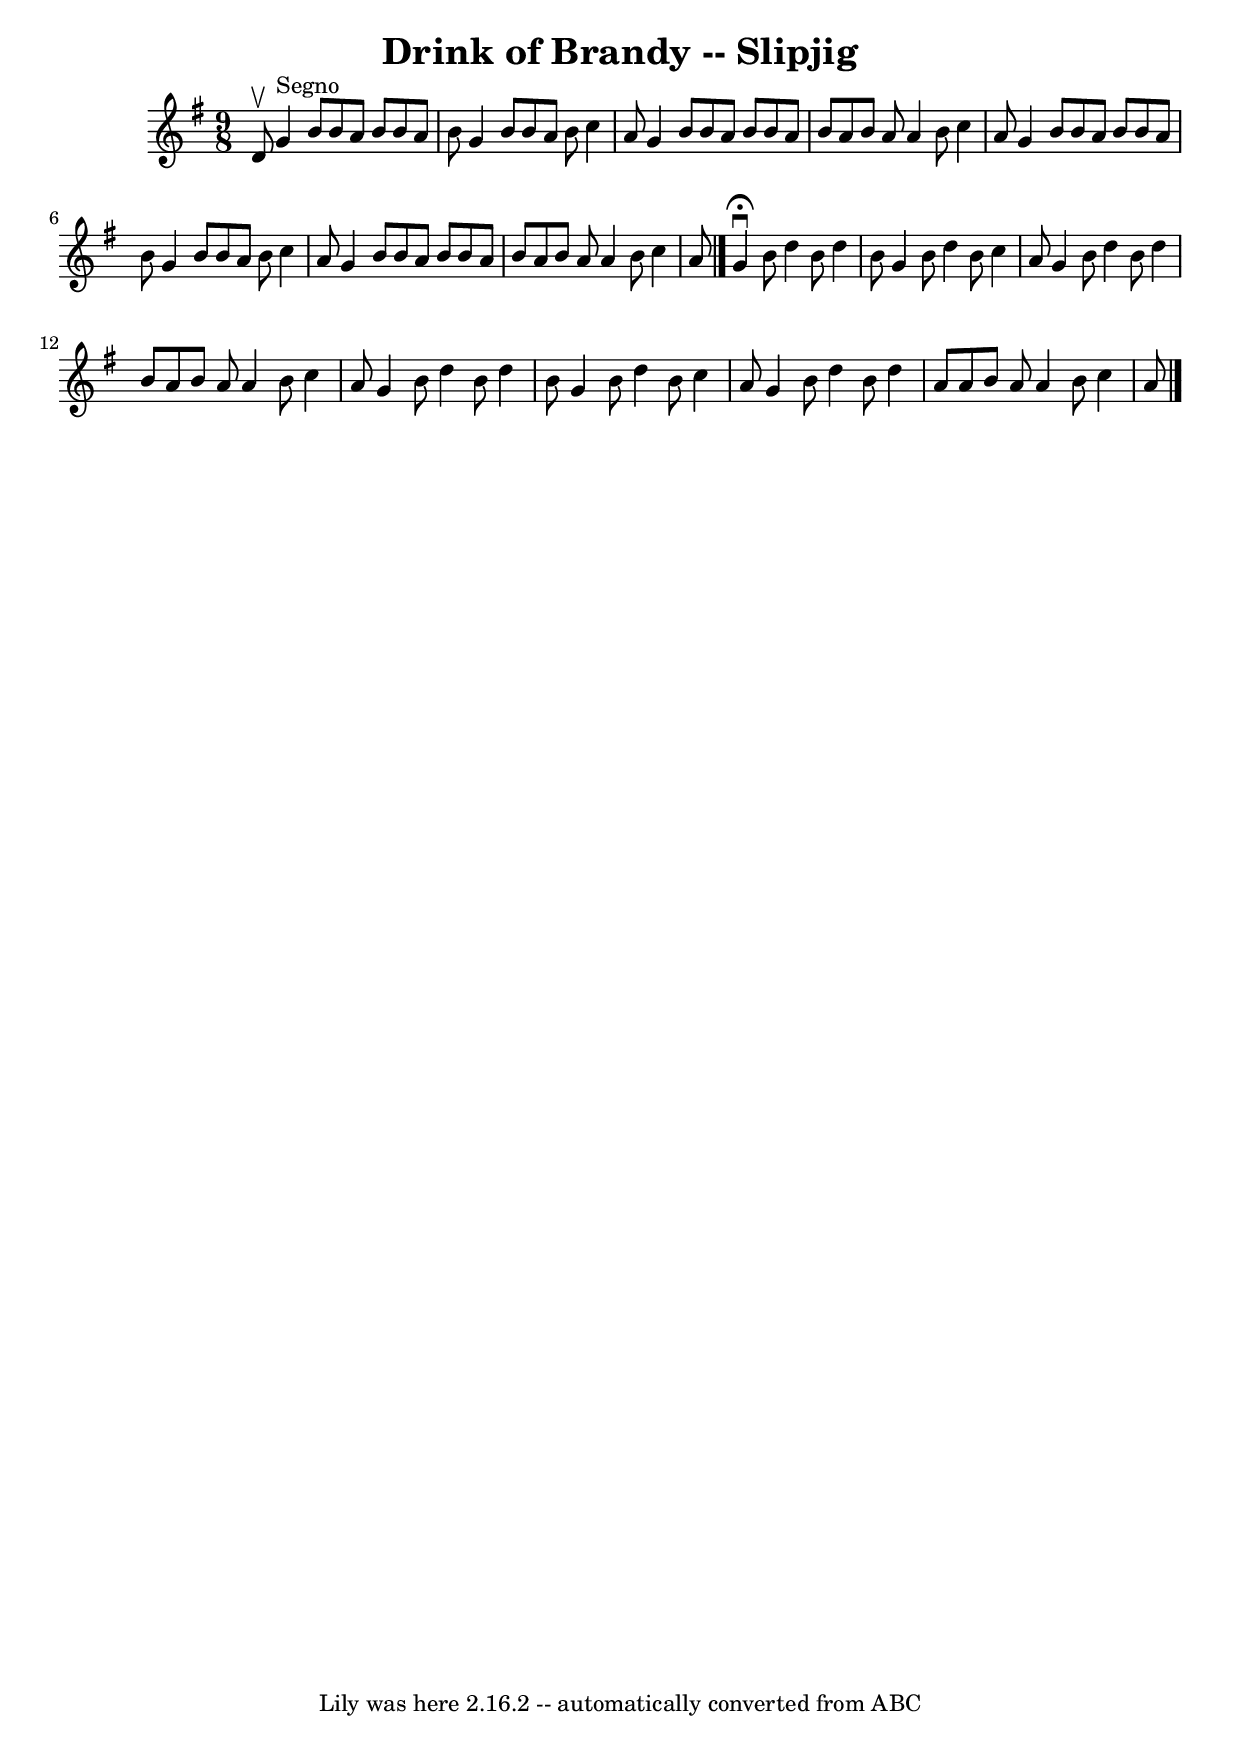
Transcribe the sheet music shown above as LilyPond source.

\version "2.7.40"
\include "Mammoth.ily"
\header {
	%% book = "Ryan's Mammoth Collection"
	crossRefNumber = "1"
	footnotes = "\\\\85 433"
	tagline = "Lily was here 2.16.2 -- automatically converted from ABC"
	title = "Drink of Brandy -- Slipjig"
}
voicedefault =  {
\set Score.defaultBarType = "empty"

\time 9/8 \key g \major d'8^\upbow   |
 g'4^"Segno" b'8 b'8  
 a'8 b'8 b'8 a'8 b'8    |
 g'4 b'8 b'8 a'8 b'8 
 c''4 a'8    |
 g'4 b'8 b'8 a'8 b'8 b'8 a'8    
b'8    |
 a'8 b'8 a'8 a'4 b'8 c''4 a'8    |
    
 g'4 b'8 b'8 a'8 b'8 b'8 a'8 b'8    |
 g'4 b'8  
 b'8 a'8 b'8 c''4 a'8    |
 g'4 b'8 b'8 a'8    
b'8 b'8 a'8 b'8    |
 a'8 b'8 a'8 a'4 b'8 c''4  
 a'8    \bar "|." g'4^\fermata^\downbow b'8 d''4 b'8 d''4    
b'8    |
 g'4 b'8 d''4 b'8 c''4 a'8    |
 g'4    
b'8 d''4 b'8 d''4 b'8    |
 a'8 b'8 a'8 a'4 b'8 
 c''4 a'8    |
 g'4 b'8 d''4 b'8 d''4 b'8    
|
 g'4 b'8 d''4 b'8 c''4 a'8    |
 g'4 b'8    
d''4 b'8 d''4 a'8    |
 a'8 b'8 a'8 a'4 b'8    
c''4 a'8      \bar "|."   
}

\score{
    <<

	\context Staff="default"
	{
	    \voicedefault 
	}

    >>
	\layout {
	}
	\midi {}
}
